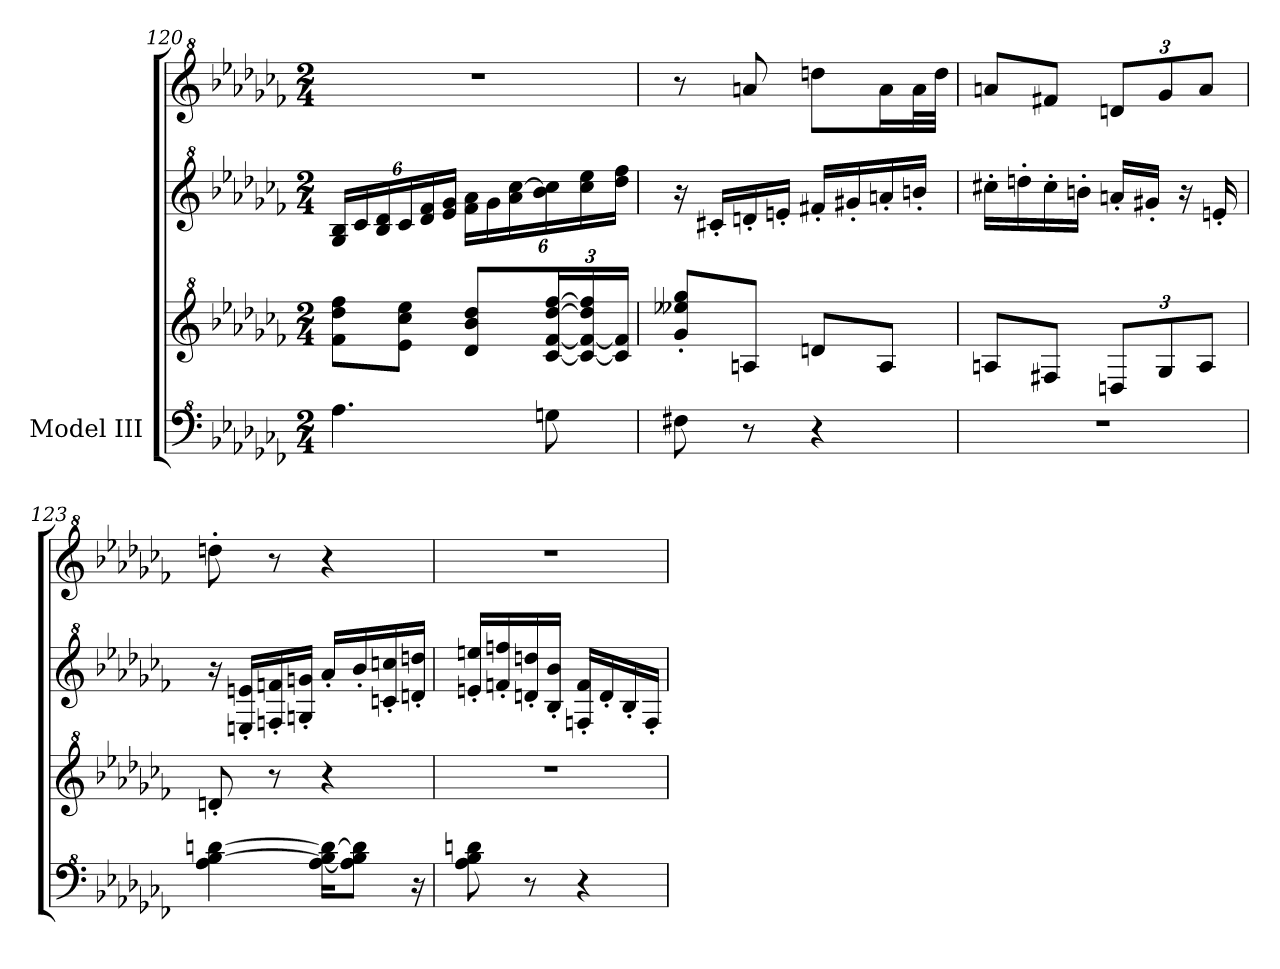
**kern	**kern	**kern	**kern
*part1	*part1	*part1	*part1
*staff4	*staff3	*staff2	*staff1
*I"Model III	*	*	*
!!LO:LB:g=z
*clefF^4	*clefG^2	*clefG^2	*clefG^2
*k[b-e-a-d-g-c-f-]	*k[b-e-a-d-g-c-f-]	*k[b-e-a-d-g-c-f-]	*k[b-e-a-d-g-c-f-]
*M2/4	*M2/4	*M2/4	*M2/4
*	*	*Xbrackettup	*
=120	=120	=120	=120
4.a-\	8ff-\ 8ddd-\ 8fff-\L	24g-/ 24b-/LL	2r
.	.	24cc-/	.
.	.	24b-/ 24dd-/	.
.	8ee-\ 8ccc-\ 8eee-\J	24cc-/	.
.	.	24dd-/ 24ff-/	.
.	.	24ee-/ 24gg-/JJ	.
.	8dd-/ 8bb-/ 8ddd-/L	24ff-\ 24aa-\LL	.
.	.	24gg-\	.
.	.	24aa-\ [24ccc-\	.
*	*Xbrackettup	*	*
8gn\	[24cc-/ [24ff-/ [24ddd-/ [24fff-/L	24bb-\ 24ccc-\]	.
.	24cc-/_ 24ff-/_ 24ddd-/] 24fff-/]	24ccc-\ 24eee-\	.
.	24cc-/] 24ff-/]JJ	24ddd-\ 24fff-\JJ	.
=121	=121	=121	=121
8f#X\	8gg-/' 8eee--X/' 8ggg-/'L	16r	8r
.	.	16cc#X'/LL	.
8r	8an/J	16ddn'/	8aan/
.	.	16een'/JJ	.
4r	8ddn/L	16ff#X'/LL	8dddn\L
.	.	16gg#X'/	.
.	8a/J	16aan'/	16aa\L
.	.	16bbn'/JJ	32aa\L
.	.	.	32ddd\JJJ
=122	=122	=122	=122
2r	8an/L	16ccc#X'\LL	8aan/L
.	.	16dddn'\	.
.	8f#X/J	16ccc#'\	8ff#X/J
.	.	16bbn'\JJ	.
*	*	*	*Xbrackettup
.	12dn/L	16aan'/LL	12ddn/L
.	.	16gg#X'/JJ	.
.	12g-/	.	12gg-/
.	.	16r	.
.	12a/J	.	12aa/J
.	.	16een'/	.
!!LO:PB:g=z
=123	=123	=123	=123
4a-\ [4b-\ [4ddn\	8ddn'/	16r	8dddn'\
.	.	16en/' 16een/'LL	.
.	8r	16fn/' 16ffn/'	8r
.	.	16gn/' 16ggn/'JJ	.
[16a-\ 16b-\] 16dd\_KL	4r	16aa-'/LL	4r
8a-\] 8b-\ 8dd\]J	.	16bb-'/	.
.	.	16ccn/' 16cccn/'	.
16r	.	16ddn/' 16dddn/'JJ	.
=124	=124	=124	=124
8a-\ 8b-\ 8ddn\	2r	16een/' 16eeen/'LL	2r
.	.	16ffn/' 16fffn/'	.
8r	.	16ddn/' 16dddn/'	.
.	.	16b-/' 16bb-/'JJ	.
4r	.	16fn/' 16ff/'LL	.
.	.	16dd'/	.
.	.	16b-'/	.
.	.	16f'/JJ	.
=	=	=	=
*-	*-	*-	*-
